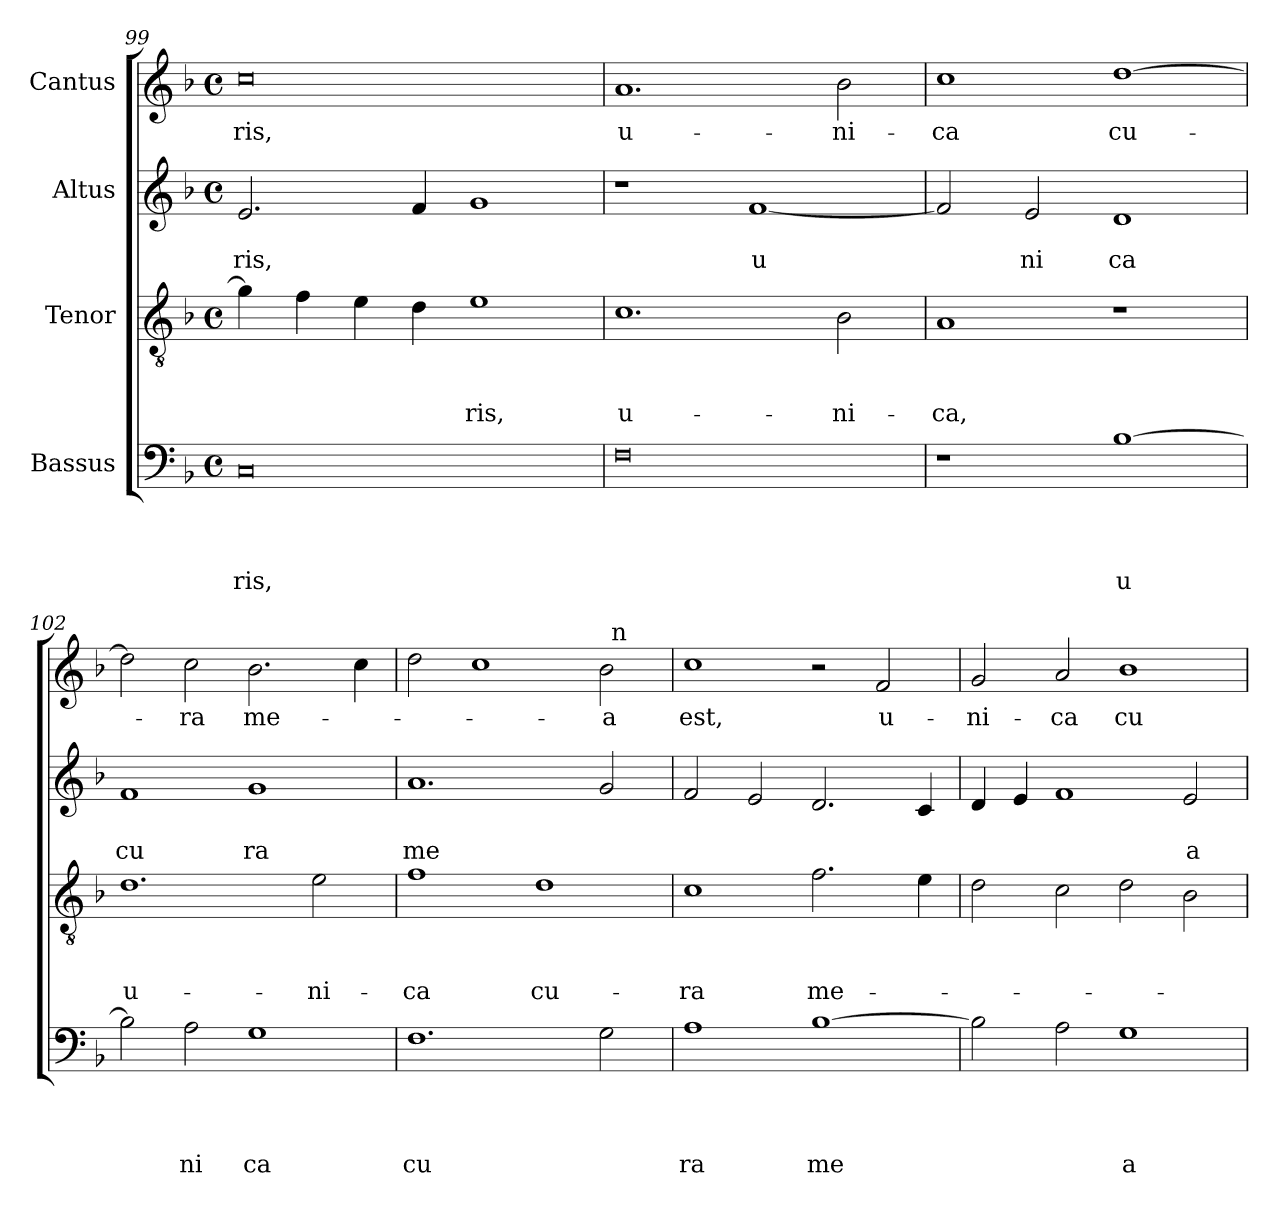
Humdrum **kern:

**kern	**text	**text	**text	**text	**kern	**text	**text	**text	**kern	**text	**text	**kern	**text
*part4	*part4	*part4	*part4	*part4	*part3	*part3	*part3	*part3	*part2	*part2	*part2	*part1	*part1
*staff4	*staff4	*staff4	*staff4	*staff4	*staff3	*staff3	*staff3	*staff3	*staff2	*staff2	*staff2	*staff1	*staff1
*I"Bassus	*	*	*	*	*I"Tenor	*	*	*	*I"Altus	*	*	*I"Cantus	*
*clefF4	*	*	*	*	*clefGv2	*	*	*	*clefG2	*	*	*clefG2	*
*k[b-]	*	*	*	*	*k[b-]	*	*	*	*k[b-]	*	*	*k[b-]	*
*F:	*	*	*	*	*F:	*	*	*	*F:	*	*	*F:	*
*M4/4	*	*	*	*	*M4/4	*	*	*	*M4/4	*	*	*M4/4	*
*met(c)	*	*	*	*	*met(c)	*	*	*	*met(c)	*	*	*met(c)	*
=99	=99	=99	=99	=99	=99	=99	=99	=99	=99	=99	=99	=99	=99
!	!	!	!	!LO:LY:b	!	!	!	!	!	!	!LO:LY:b	!	!LO:LY:b
0C	.	.	.	ris,	4g\]	.	.	.	2.e/	.	ris,	0cc	ris,
.	.	.	.	.	4f\	.	.	.	.	.	.	.	.
.	.	.	.	.	4e\	.	.	.	.	.	.	.	.
.	.	.	.	.	4d\	.	.	.	4f/	.	.	.	.
!	!	!	!	!	!	!	!	!LO:LY:b	!	!	!	!	!
.	.	.	.	.	1e	.	.	ris,	1g	.	.	.	.
!!LO:LB:g=z
=100	=100	=100	=100	=100	=100	=100	=100	=100	=100	=100	=100	=100	=100
!	!	!	!	!	!	!	!	!LO:LY:b	!	!	!	!	!LO:LY:b
0F	.	.	.	.	1.c	.	.	u-	1r	.	.	1.a	u-
!	!	!	!	!	!	!	!	!	!	!	!LO:LY:b	!	!
.	.	.	.	.	.	.	.	.	[<1f	.	u	.	.
!	!	!	!	!	!	!	!	!LO:LY:b	!	!	!	!	!LO:LY:b
.	.	.	.	.	2B-\	.	.	-ni-	.	.	.	2b-\	-ni-
=101	=101	=101	=101	=101	=101	=101	=101	=101	=101	=101	=101	=101	=101
!	!	!	!	!	!	!	!	!LO:LY:b	!	!	!	!	!LO:LY:b
1r	.	.	.	.	1A	.	.	-ca,	2f/]	.	.	1cc	-ca
!	!	!	!	!	!	!	!	!	!	!	!LO:LY:b	!	!
.	.	.	.	.	.	.	.	.	2e/	.	ni	.	.
!	!	!	!	!LO:LY:b	!	!	!	!	!	!	!LO:LY:b	!	!LO:LY:b
[>1B-	.	.	.	u	1r	.	.	.	1d	.	ca	[>1dd	cu-
=102	=102	=102	=102	=102	=102	=102	=102	=102	=102	=102	=102	=102	=102
!	!	!	!	!	!	!	!	!LO:LY:b	!	!	!LO:LY:b	!	!
2B-\]	.	.	.	.	1.d	.	.	u-	1f	.	cu	2dd\]	.
!	!	!	!	!LO:LY:b	!	!	!	!	!	!	!	!	!LO:LY:b
2A\	.	.	.	ni	.	.	.	.	.	.	.	2cc\	-ra
!	!	!	!	!LO:LY:b	!	!	!	!	!	!	!LO:LY:b	!	!LO:LY:b
1G	.	.	.	ca	.	.	.	.	1g	.	ra	2.b-\	me-
!	!	!	!	!	!	!	!	!LO:LY:b	!	!	!	!	!
.	.	.	.	.	2e\	.	.	-ni-	.	.	.	.	.
.	.	.	.	.	.	.	.	.	.	.	.	4cc\	.
=103	=103	=103	=103	=103	=103	=103	=103	=103	=103	=103	=103	=103	=103
!	!	!	!	!LO:LY:b	!	!	!	!LO:LY:b	!	!	!LO:LY:b	!	!
*	*	*	*	*	*	*	*	*	*	*	*	*^	*
1.F	.	.	.	cu	1f	.	.	-ca	1.a	.	me	2dd\	1ryy	.
.	.	.	.	.	.	.	.	.	.	.	.	1cc	.	.
!	!	!	!	!	!	!	!	!LO:LY:b	!	!	!	!	!	!
.	.	.	.	.	1d	.	.	cu-	.	.	.	.	2ryy	.
!	!	!	!	!	!	!	!	!	!	!	!	!	!	!LO:LY:b
2G\	.	.	.	.	.	.	.	.	2g/	.	.	2b-\	32ryy	-a
!	!	!	!	!	!	!	!	!	!	!	!	!	!LO:TX:a:t=n	!
.	.	.	.	.	.	.	.	.	.	.	.	.	4...ryy	.
=104	=104	=104	=104	=104	=104	=104	=104	=104	=104	=104	=104	=104	=104	=104
!	!	!	!	!LO:LY:b	!	!	!	!LO:LY:b	!	!	!	!	!	!LO:LY:b
*	*	*	*	*	*	*	*	*	*	*	*	*v	*v	*
1A	.	.	.	ra	1c	.	.	-ra	2f/	.	.	1cc	est,
.	.	.	.	.	.	.	.	.	2e/	.	.	.	.
!	!	!	!	!LO:LY:b	!	!	!	!LO:LY:b	!	!	!	!	!
[>1B-	.	.	.	me	2.f\	.	.	me-	2.d/	.	.	2r	.
!	!	!	!	!	!	!	!	!	!	!	!	!	!LO:LY:b
.	.	.	.	.	.	.	.	.	.	.	.	2f/	u-
.	.	.	.	.	4e\	.	.	.	4c/	.	.	.	.
=105	=105	=105	=105	=105	=105	=105	=105	=105	=105	=105	=105	=105	=105
!	!	!	!	!	!	!	!	!	!	!	!	!	!LO:LY:b
2B-\]	.	.	.	.	2d\	.	.	.	4d/	.	.	2g/	-ni-
.	.	.	.	.	.	.	.	.	4e/	.	.	.	.
!	!	!	!	!	!	!	!	!	!	!	!	!	!LO:LY:b
2A\	.	.	.	.	2c\	.	.	.	1f	.	.	2a/	-ca
!	!	!	!	!LO:LY:b	!	!	!	!	!	!	!	!	!LO:LY:b
1G	.	.	.	a	2d\	.	.	.	.	.	.	1b-	cu-
!	!	!	!	!	!	!	!	!	!	!	!LO:LY:b	!	!
.	.	.	.	.	2B-\	.	.	.	2e/	.	a	.	.
=	=	=	=	=	=	=	=	=	=	=	=	=	=
*-	*-	*-	*-	*-	*-	*-	*-	*-	*-	*-	*-	*-	*-
